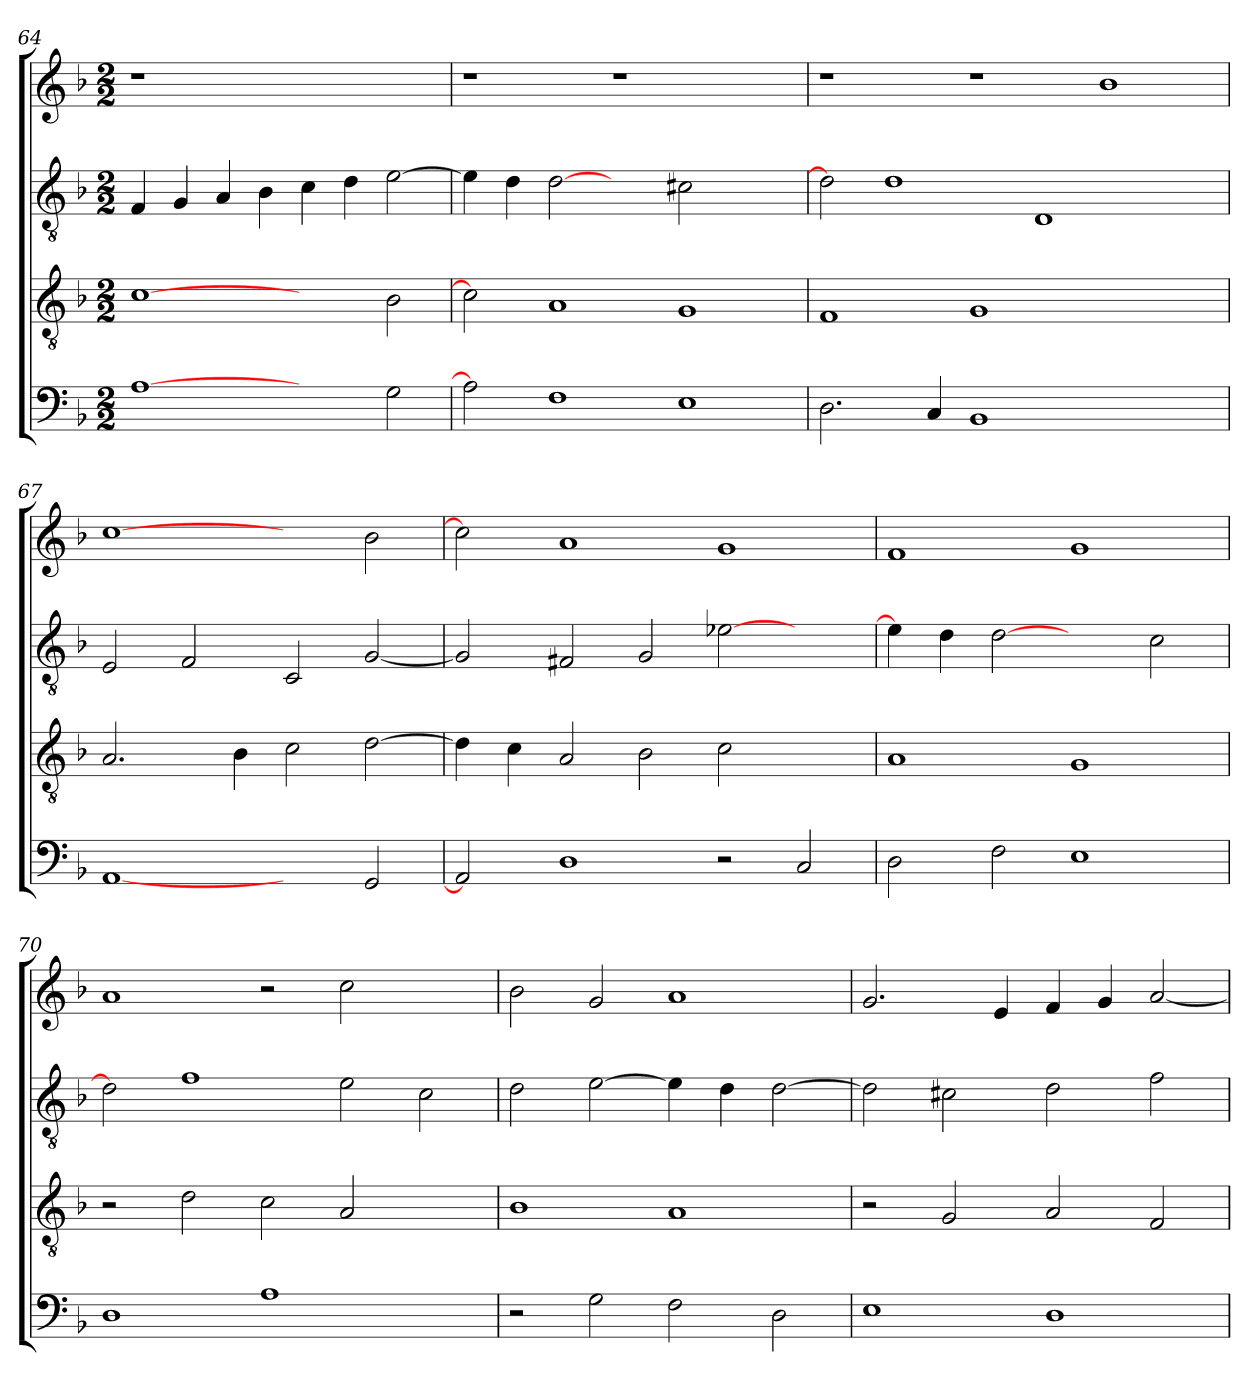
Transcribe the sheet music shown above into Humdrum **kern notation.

**kern	**kern	**kern	**kern
*part4	*part3	*part2	*part1
*staff4	*staff3	*staff2	*staff1
*clefF4	*clefGv2	*clefGv2	*clefG2
*k[b-]	*k[b-]	*k[b-]	*k[b-]
*M2/2	*M2/2	*M2/2	*M2/2
=64	=64	=64	=64
[1A	[1c	4F/	1r
.	.	4G/	.
.	.	4A/	.
.	.	4B-\	.
2ryy	2ryy	4c\	1ryy
.	.	4d\	.
2G\	2B-\	[2e\	.
=65	=65	=65	=65
2A]	2c]	4e\]	1r
.	.	4d\	.
1F	1A	[2d	.
.	.	2ryy	1r
1E	1G	2c#X\	.
.	.	2ryy	2ryy
=66	=66	=66	=66
2.D\	1F	2d]	1r
.	.	1d	.
4C/	.	.	.
1BB-	1G	.	1r
.	.	1D	.
1ryy	1ryy	.	1b-
.	.	2ryy	.
=67	=67	=67	=67
[1AA	2.A/	2E/	[1cc
.	.	2F/	.
.	4B-\	.	.
2ryy	2c\	2C/	2ryy
2GG/	[2d\	[2G/	2b-\
=68	=68	=68	=68
2AA]	4d\]	2G/]	2cc]
.	4c\	.	.
1D	2A/	2F#X/	1a
.	2B-\	2G/	.
2r	2c\	[2e-X\	1g
2C/	2ryy	2ryy	.
=69	=69	=69	=69
2D\	1A	4e-\]	1f
.	.	4d\	.
2F\	.	[2d	.
1E	1G	2ryy	1g
.	.	2c\	.
=70	=70	=70	=70
1D	2r	2d]	1a
.	2d\	1f	.
1A	2c\	.	2r
.	2A/	2e\	2cc\
2ryy	2ryy	2c\	2ryy
=71	=71	=71	=71
2r	1B-	2d\	2b-\
2G\	.	[2e\	2g/
2F\	1A	4e\]	1a
.	.	4d\	.
2D\	.	[2d\	.
=72	=72	=72	=72
1E	2r	2d\]	2.g/
.	2G/	2c#X\	.
.	.	.	4e/
1D	2A/	2d\	4f/
.	.	.	4g/
.	2F/	2f\	[2a/
=	=	=	=
*-	*-	*-	*-
